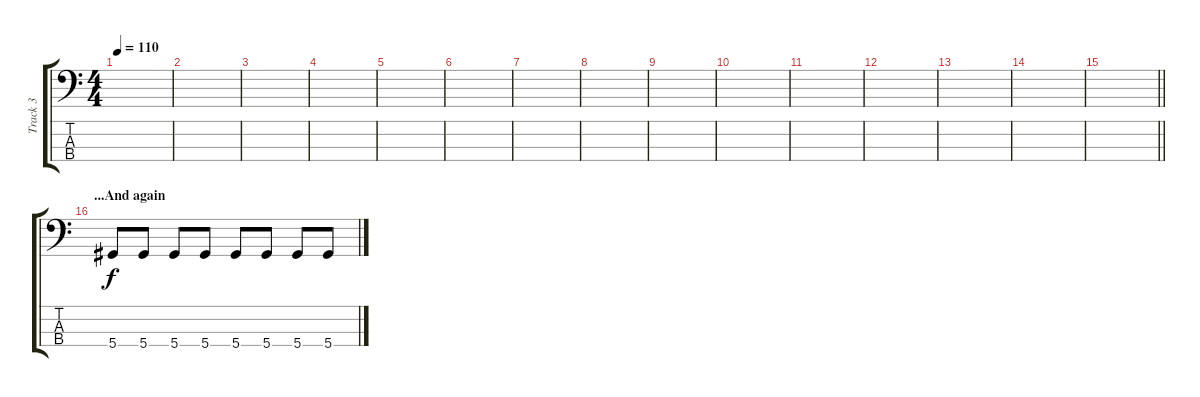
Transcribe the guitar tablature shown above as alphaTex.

\track ("Track 3" "Track 3") {instrument electricbasspick}
\staff {score tabs}
\tuning (Gb2 Db2 Ab1 Eb1) {hide}
\ts (4 4)
\tempo 110
\clef f4
\ks c
|
|
|
|
|
|
|
|
|
|
|
|
|
|
\barLineRight lightlight
|
\section ("" "...And again")
5.4.8 5.4.8 5.4.8 5.4.8 5.4.8 5.4.8 5.4.8 5.4.8
